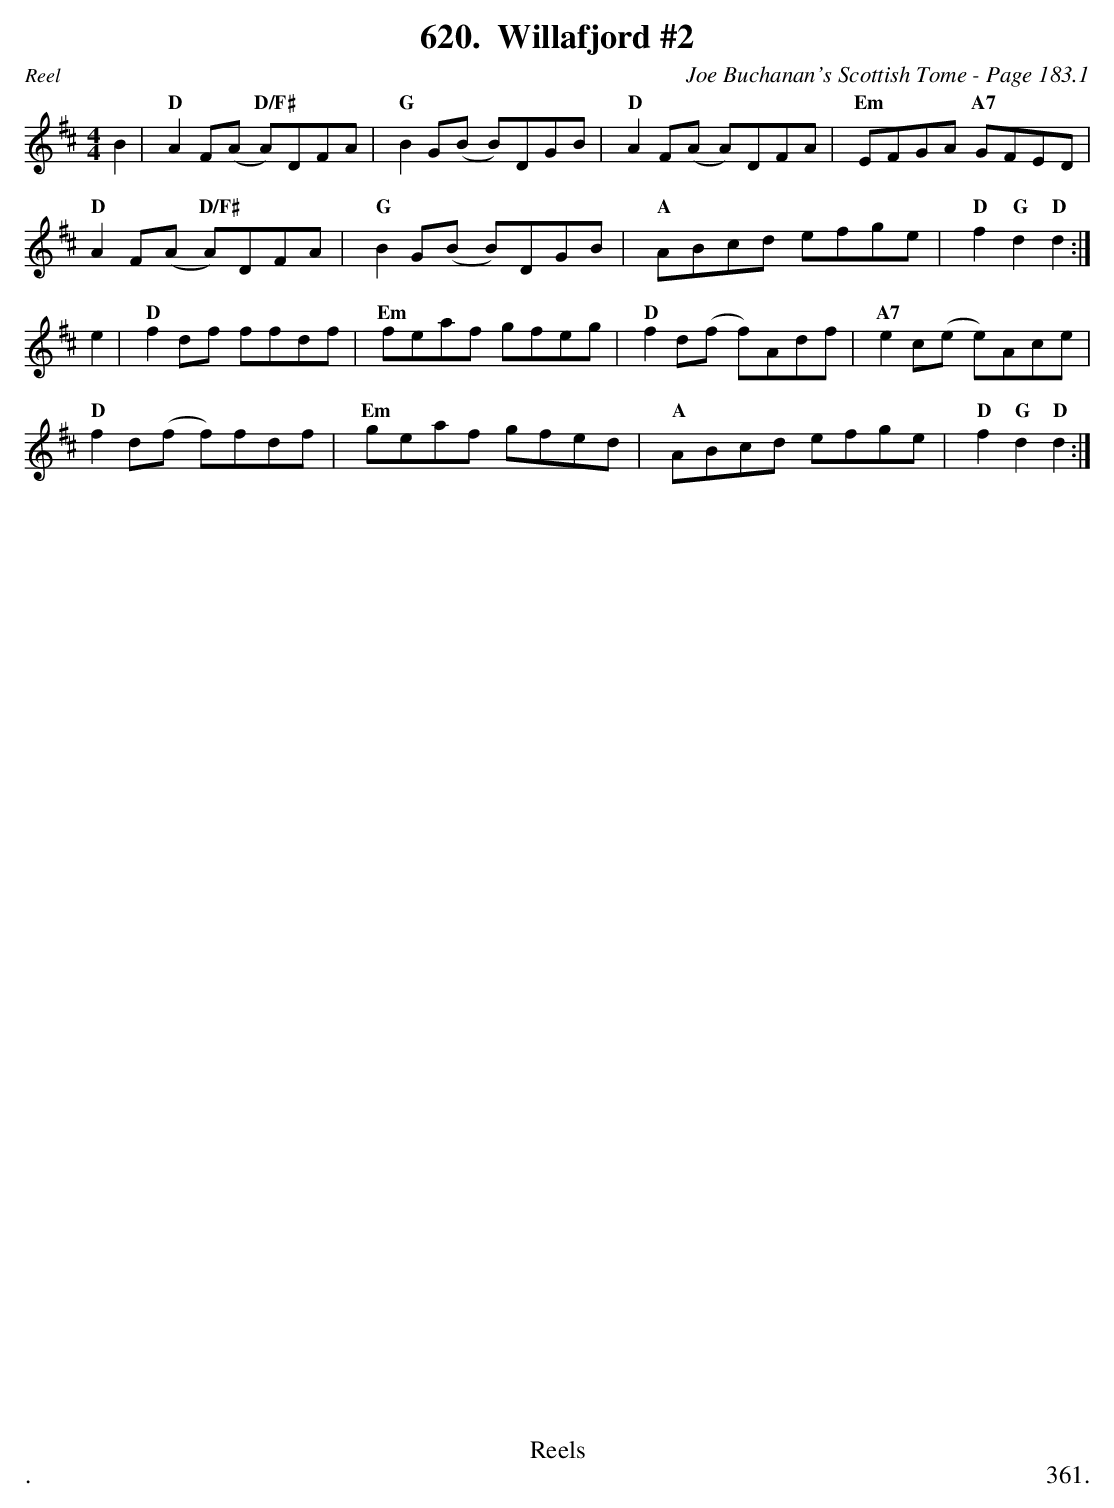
X:1
T:Willafjord #2
C:Joe Buchanan's Scottish Tome - Page 183.1
L:1/8
M:4/4
K:D
B2 | "D"A2 F(A "D/F#"A)DFA | "G"B2 G(B B)DGB | "D"A2 F(A A)DFA | "Em"EFGA "A7"GFED |
"D"A2 F(A "D/F#"A)DFA | "G"B2 G(B B)DGB | "A"ABcd efge | "D"f2 "G"d2 "D"d2 :|
e2 | "D"f2 df ffdf | "Em"feaf gfeg | "D"f2 d(f f)Adf | "A7"e2c(e e)Ace |
"D"f2 d(f f)fdf | "Em"geaf gfed | "A"ABcd efge | "D"f2 "G"d2 "D"d2 :|
